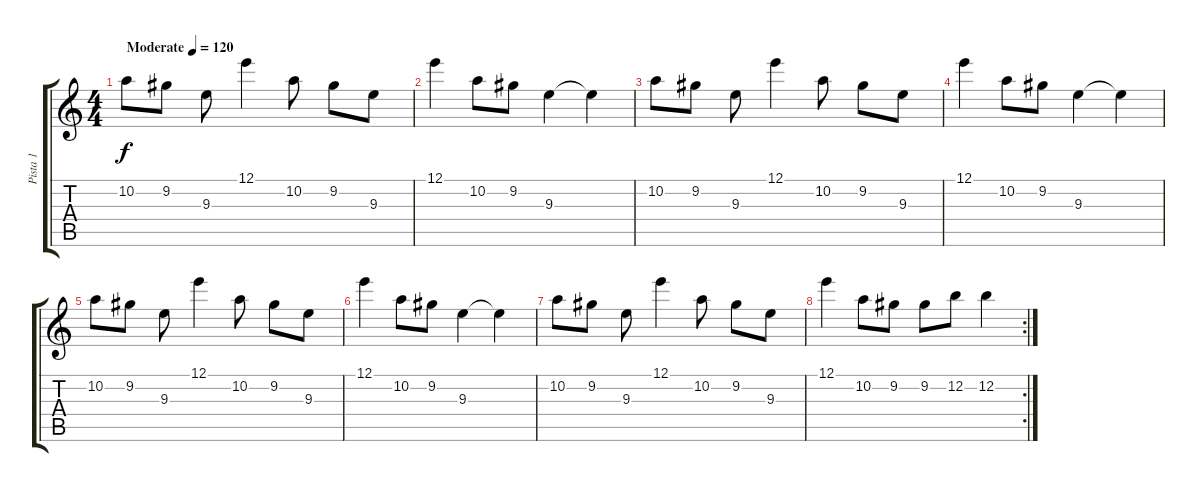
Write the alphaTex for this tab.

\track ("Pista 1" "Pista 1") {instrument overdrivenguitar}
\staff {score tabs}
\tuning (E4 B3 G3 D3 A2 E2) {hide}
\ts (4 4)
\tempo (120 "Moderate")
\clef g2
\ks c
10.2.8{dy f instrument overdrivenguitar} 9.2.8 9.3.8 12.1.4 10.2.8 9.2.8 9.3.8 |
12.1.4 10.2.8 9.2.8 9.3.4 9.3{t}.4 |
10.2.8 9.2.8 9.3.8 12.1.4 10.2.8 9.2.8 9.3.8 |
12.1.4 10.2.8 9.2.8 9.3.4 9.3{t}.4 |
10.2.8 9.2.8 9.3.8 12.1.4 10.2.8 9.2.8 9.3.8 |
12.1.4 10.2.8 9.2.8 9.3.4 9.3{t}.4 |
10.2.8 9.2.8 9.3.8 12.1.4 10.2.8 9.2.8 9.3.8 |
\rc 2
12.1.4 10.2.8 9.2.8 9.2.8 12.2.8 12.2.4
